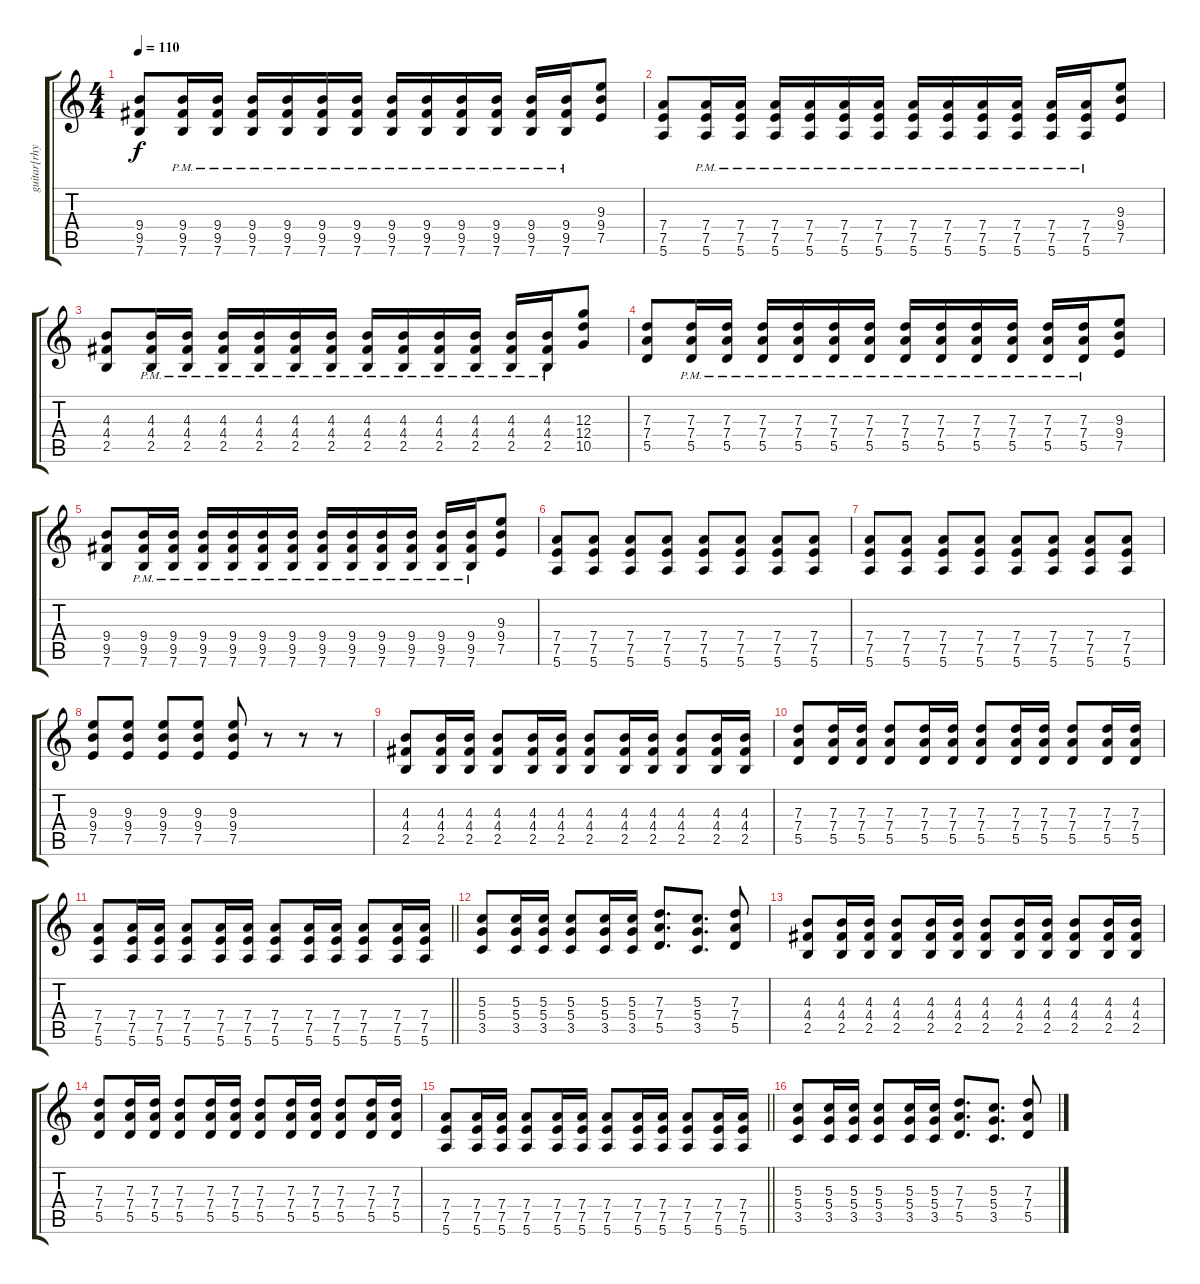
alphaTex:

\track ("guitar[rhythm]" "guitar[rhy") {instrument distortionguitar}
\staff {score tabs}
\tuning (E4 B3 G3 D3 A2 E2) {hide}
\ts (4 4)
\tempo 110
\clef g2
\ks c
(9.4 9.5 7.6).8{dy f} (9.4{pm} 9.5{pm} 7.6{pm}).16 (9.4{pm} 9.5{pm} 7.6{pm}).16 (9.4{pm} 9.5{pm} 7.6{pm}).16 (9.4{pm} 9.5{pm} 7.6{pm}).16 (9.4{pm} 9.5{pm} 7.6{pm}).16 (9.4{pm} 9.5{pm} 7.6{pm}).16 (9.4{pm} 9.5{pm} 7.6{pm}).16 (9.4{pm} 9.5{pm} 7.6{pm}).16 (9.4{pm} 9.5{pm} 7.6{pm}).16 (9.4{pm} 9.5{pm} 7.6{pm}).16 (9.4{pm} 9.5{pm} 7.6{pm}).16 (9.4{pm} 9.5{pm} 7.6{pm}).16 (9.3 9.4 7.5).8 |
(7.4 7.5 5.6).8 (7.4{pm} 7.5{pm} 5.6{pm}).16 (7.4{pm} 7.5{pm} 5.6{pm}).16 (7.4{pm} 7.5{pm} 5.6{pm}).16 (7.4{pm} 7.5{pm} 5.6{pm}).16 (7.4{pm} 7.5{pm} 5.6{pm}).16 (7.4{pm} 7.5{pm} 5.6{pm}).16 (7.4{pm} 7.5{pm} 5.6{pm}).16 (7.4{pm} 7.5{pm} 5.6{pm}).16 (7.4{pm} 7.5{pm} 5.6{pm}).16 (7.4{pm} 7.5{pm} 5.6{pm}).16 (7.4{pm} 7.5{pm} 5.6{pm}).16 (7.4{pm} 7.5{pm} 5.6{pm}).16 (9.3 9.4 7.5).8 |
(4.3 4.4 2.5).8 (4.3{pm} 4.4{pm} 2.5{pm}).16 (4.3{pm} 4.4{pm} 2.5{pm}).16 (4.3{pm} 4.4{pm} 2.5{pm}).16 (4.3{pm} 4.4{pm} 2.5{pm}).16 (4.3{pm} 4.4{pm} 2.5{pm}).16 (4.3{pm} 4.4{pm} 2.5{pm}).16 (4.3{pm} 4.4{pm} 2.5{pm}).16 (4.3{pm} 4.4{pm} 2.5{pm}).16 (4.3{pm} 4.4{pm} 2.5{pm}).16 (4.3{pm} 4.4{pm} 2.5{pm}).16 (4.3{pm} 4.4{pm} 2.5{pm}).16 (4.3{pm} 4.4{pm} 2.5{pm}).16 (12.3 12.4 10.5).8 |
(7.3 7.4 5.5).8 (7.3{pm} 7.4{pm} 5.5{pm}).16 (7.3{pm} 7.4{pm} 5.5{pm}).16 (7.3{pm} 7.4{pm} 5.5{pm}).16 (7.3{pm} 7.4{pm} 5.5{pm}).16 (7.3{pm} 7.4{pm} 5.5{pm}).16 (7.3{pm} 7.4{pm} 5.5{pm}).16 (7.3{pm} 7.4{pm} 5.5{pm}).16 (7.3{pm} 7.4{pm} 5.5{pm}).16 (7.3{pm} 7.4{pm} 5.5{pm}).16 (7.3{pm} 7.4{pm} 5.5{pm}).16 (7.3{pm} 7.4{pm} 5.5{pm}).16 (7.3{pm} 7.4{pm} 5.5{pm}).16 (9.3 9.4 7.5).8 |
(9.4 9.5 7.6).8 (9.4{pm} 9.5{pm} 7.6{pm}).16 (9.4{pm} 9.5{pm} 7.6{pm}).16 (9.4{pm} 9.5{pm} 7.6{pm}).16 (9.4{pm} 9.5{pm} 7.6{pm}).16 (9.4{pm} 9.5{pm} 7.6{pm}).16 (9.4{pm} 9.5{pm} 7.6{pm}).16 (9.4{pm} 9.5{pm} 7.6{pm}).16 (9.4{pm} 9.5{pm} 7.6{pm}).16 (9.4{pm} 9.5{pm} 7.6{pm}).16 (9.4{pm} 9.5{pm} 7.6{pm}).16 (9.4{pm} 9.5{pm} 7.6{pm}).16 (9.4{pm} 9.5{pm} 7.6{pm}).16 (9.3 9.4 7.5).8 |
(7.4 7.5 5.6).8 (7.4 7.5 5.6).8 (7.4 7.5 5.6).8 (7.4 7.5 5.6).8 (7.4 7.5 5.6).8 (7.4 7.5 5.6).8 (7.4 7.5 5.6).8 (7.4 7.5 5.6).8 |
(7.4 7.5 5.6).8 (7.4 7.5 5.6).8 (7.4 7.5 5.6).8 (7.4 7.5 5.6).8 (7.4 7.5 5.6).8 (7.4 7.5 5.6).8 (7.4 7.5 5.6).8 (7.4 7.5 5.6).8 |
(9.3 9.4 7.5).8 (9.3 9.4 7.5).8 (9.3 9.4 7.5).8 (9.3 9.4 7.5).8 (9.3 9.4 7.5).8 r.8 r.8 r.8 |
(4.3 4.4 2.5).8 (4.3 4.4 2.5).16 (4.3 4.4 2.5).16 (4.3 4.4 2.5).8 (4.3 4.4 2.5).16 (4.3 4.4 2.5).16 (4.3 4.4 2.5).8 (4.3 4.4 2.5).16 (4.3 4.4 2.5).16 (4.3 4.4 2.5).8 (4.3 4.4 2.5).16 (4.3 4.4 2.5).16 |
(7.3 7.4 5.5).8 (7.3 7.4 5.5).16 (7.3 7.4 5.5).16 (7.3 7.4 5.5).8 (7.3 7.4 5.5).16 (7.3 7.4 5.5).16 (7.3 7.4 5.5).8 (7.3 7.4 5.5).16 (7.3 7.4 5.5).16 (7.3 7.4 5.5).8 (7.3 7.4 5.5).16 (7.3 7.4 5.5).16 |
\barLineRight lightlight
(7.4 7.5 5.6).8 (7.4 7.5 5.6).16 (7.4 7.5 5.6).16 (7.4 7.5 5.6).8 (7.4 7.5 5.6).16 (7.4 7.5 5.6).16 (7.4 7.5 5.6).8 (7.4 7.5 5.6).16 (7.4 7.5 5.6).16 (7.4 7.5 5.6).8 (7.4 7.5 5.6).16 (7.4 7.5 5.6).16 |
(5.3 5.4 3.5).8 (5.3 5.4 3.5).16 (5.3 5.4 3.5).16 (5.3 5.4 3.5).8 (5.3 5.4 3.5).16 (5.3 5.4 3.5).16 (7.3 7.4 5.5).8{d} (5.3 5.4 3.5).8{d} (7.3 7.4 5.5).8 |
(4.3 4.4 2.5).8 (4.3 4.4 2.5).16 (4.3 4.4 2.5).16 (4.3 4.4 2.5).8 (4.3 4.4 2.5).16 (4.3 4.4 2.5).16 (4.3 4.4 2.5).8 (4.3 4.4 2.5).16 (4.3 4.4 2.5).16 (4.3 4.4 2.5).8 (4.3 4.4 2.5).16 (4.3 4.4 2.5).16 |
(7.3 7.4 5.5).8 (7.3 7.4 5.5).16 (7.3 7.4 5.5).16 (7.3 7.4 5.5).8 (7.3 7.4 5.5).16 (7.3 7.4 5.5).16 (7.3 7.4 5.5).8 (7.3 7.4 5.5).16 (7.3 7.4 5.5).16 (7.3 7.4 5.5).8 (7.3 7.4 5.5).16 (7.3 7.4 5.5).16 |
\barLineRight lightlight
(7.4 7.5 5.6).8 (7.4 7.5 5.6).16 (7.4 7.5 5.6).16 (7.4 7.5 5.6).8 (7.4 7.5 5.6).16 (7.4 7.5 5.6).16 (7.4 7.5 5.6).8 (7.4 7.5 5.6).16 (7.4 7.5 5.6).16 (7.4 7.5 5.6).8 (7.4 7.5 5.6).16 (7.4 7.5 5.6).16 |
(5.3 5.4 3.5).8 (5.3 5.4 3.5).16 (5.3 5.4 3.5).16 (5.3 5.4 3.5).8 (5.3 5.4 3.5).16 (5.3 5.4 3.5).16 (7.3 7.4 5.5).8{d} (5.3 5.4 3.5).8{d} (7.3 7.4 5.5).8
